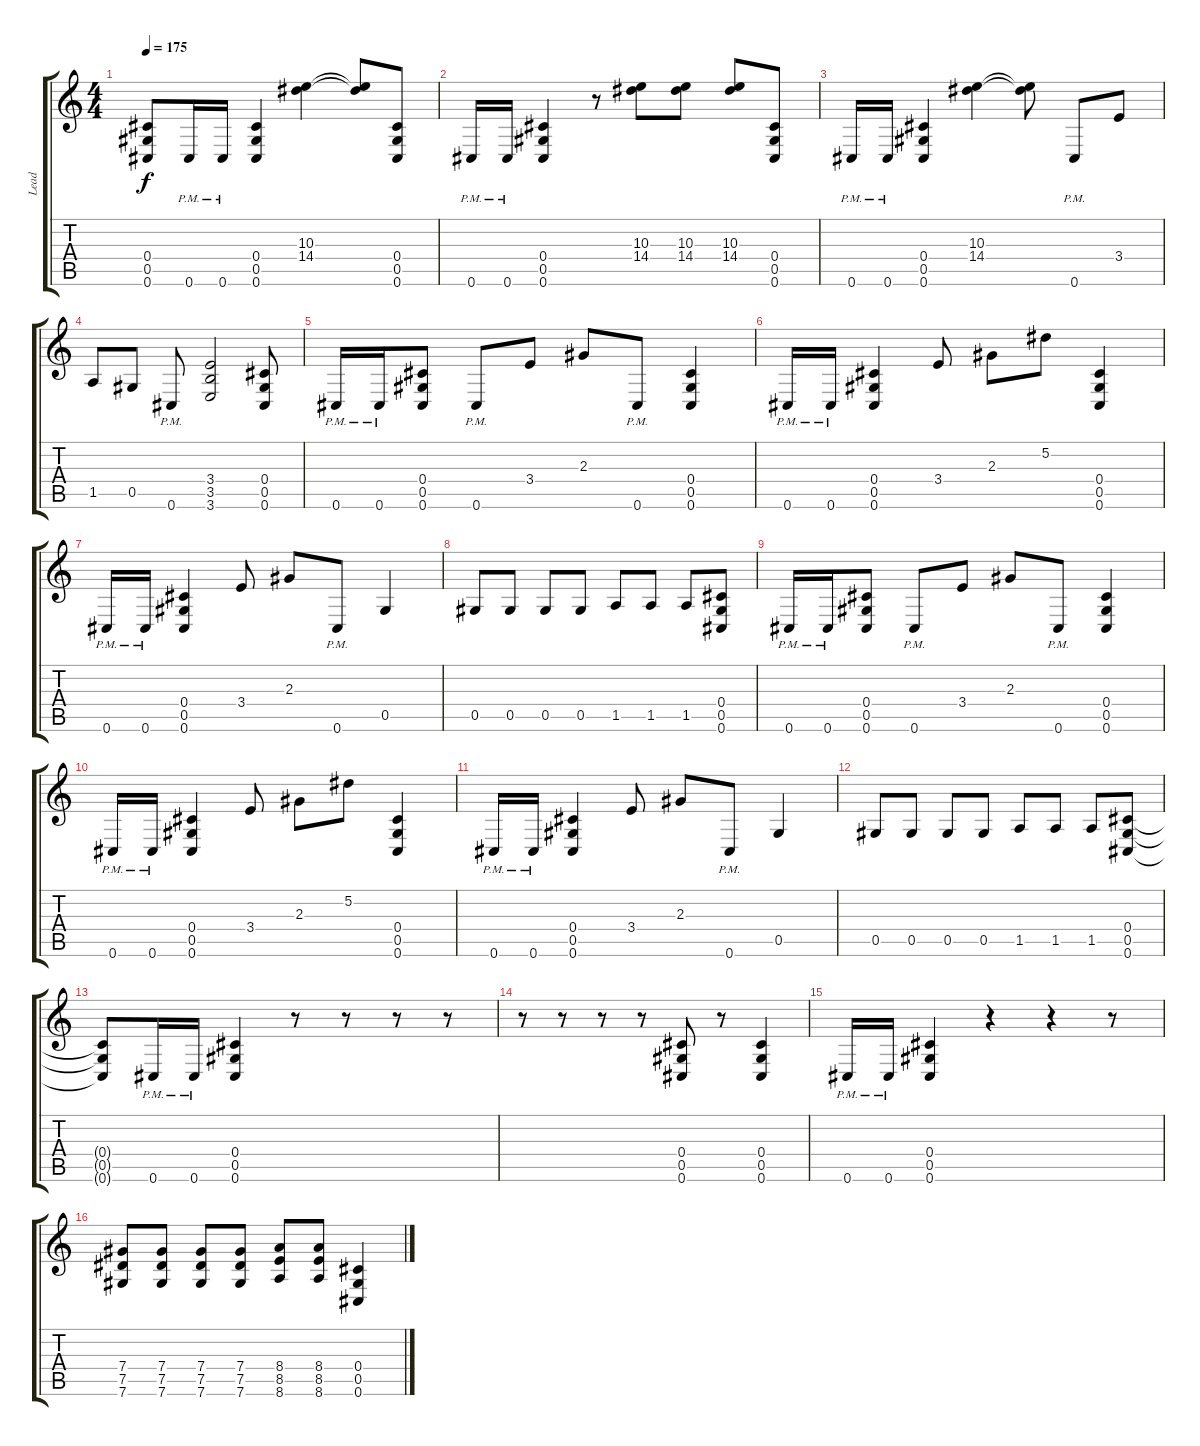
\track ("Lead" "Lead") {instrument distortionguitar}
\staff {score tabs}
\tuning (Eb4 Bb3 Gb3 Db3 Ab2 Db2) {hide}
\ts (4 4)
\tempo 175
\clef g2
\ks c
(0.4 0.5 0.6).8{dy f} 0.6{pm}.16 0.6{pm}.16 (0.4 0.5 0.6).4 (10.3 14.4).4 (10.3{t} 14.4{t}).8 (0.4 0.5 0.6).8 |
0.6{pm}.16 0.6{pm}.16 (0.4 0.5 0.6).4 r.8 (10.3 14.4).8 (10.3 14.4).8 (10.3 14.4).8 (0.4 0.5 0.6).8 |
0.6{pm}.16 0.6{pm}.16 (0.4 0.5 0.6).4 (10.3 14.4).4 (10.3{t} 14.4{t}).8 0.6{pm}.8 3.4.8 |
1.5.8 0.5.8 0.6{pm}.8 (3.4 3.5 3.6).2 (0.4 0.5 0.6).8 |
0.6{pm}.16 0.6{pm}.16 (0.4 0.5 0.6).8 0.6{pm}.8 3.4.8 2.3.8 0.6{pm}.8 (0.4 0.5 0.6).4 |
0.6{pm}.16 0.6{pm}.16 (0.4 0.5 0.6).4 3.4.8 2.3.8 5.2.8 (0.4 0.5 0.6).4 |
0.6{pm}.16 0.6{pm}.16 (0.4 0.5 0.6).4 3.4.8 2.3.8 0.6{pm}.8 0.5.4 |
0.5.8 0.5.8 0.5.8 0.5.8 1.5.8 1.5.8 1.5.8 (0.4 0.5 0.6).8 |
0.6{pm}.16 0.6{pm}.16 (0.4 0.5 0.6).8 0.6{pm}.8 3.4.8 2.3.8 0.6{pm}.8 (0.4 0.5 0.6).4 |
0.6{pm}.16 0.6{pm}.16 (0.4 0.5 0.6).4 3.4.8 2.3.8 5.2.8 (0.4 0.5 0.6).4 |
0.6{pm}.16 0.6{pm}.16 (0.4 0.5 0.6).4 3.4.8 2.3.8 0.6{pm}.8 0.5.4 |
0.5.8 0.5.8 0.5.8 0.5.8 1.5.8 1.5.8 1.5.8 (0.4 0.5 0.6).8 |
(0.4{t} 0.5{t} 0.6{t}).8 0.6{pm}.16 0.6{pm}.16 (0.4 0.5 0.6).4 r.8 r.8 r.8 r.8 |
r.8 r.8 r.8 r.8 (0.4 0.5 0.6).8 r.8 (0.4 0.5 0.6).4 |
0.6{pm}.16 0.6{pm}.16 (0.4 0.5 0.6).4 r.4 r.4 r.8 |
(7.4 7.5 7.6).8 (7.4 7.5 7.6).8 (7.4 7.5 7.6).8 (7.4 7.5 7.6).8 (8.4 8.5 8.6).8 (8.4 8.5 8.6).8 (0.4 0.5 0.6).4
